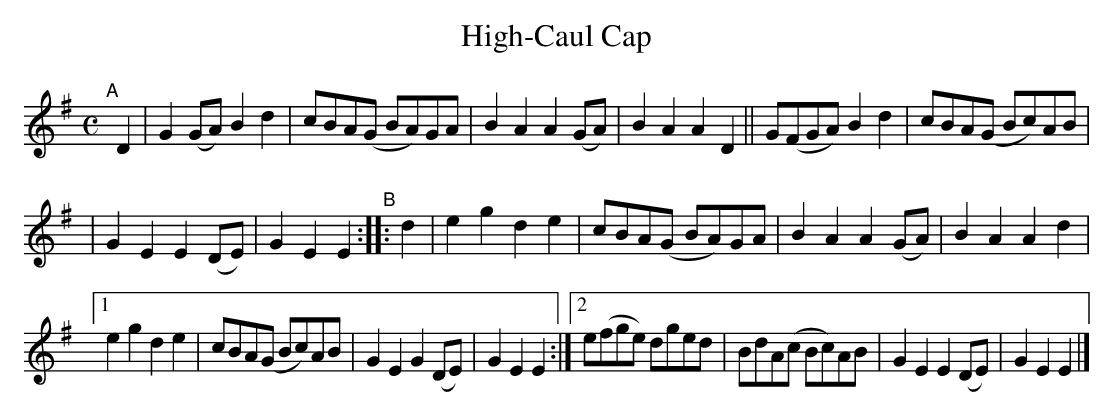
X:1
T: High-Caul Cap
M: C
L: 1/8
K: Em
"^A"[|] D2 \
|  G2(GA) B2d2 | cBA(G BA)GA | B2A2 A2(GA) | B2A2 A2D2 \
|| G(FGA) B2d2 | cBA(G Bc)AB |
|  G2E2 E2(DE) | G2E2 E2 "^B":: d2 \
|  e2g2 d2e2 | cBA(G BA)GA | B2A2 A2(GA) | B2A2 A2d2 |
[1 e2g2 d2e2 | cBA(G Bc)AB | G2E2 G2(DE) | G2E2 E2 :|\
[2 e(fge) dged | BdA(c Bc)AB | G2E2 E2(DE) | G2E2E2 |]
